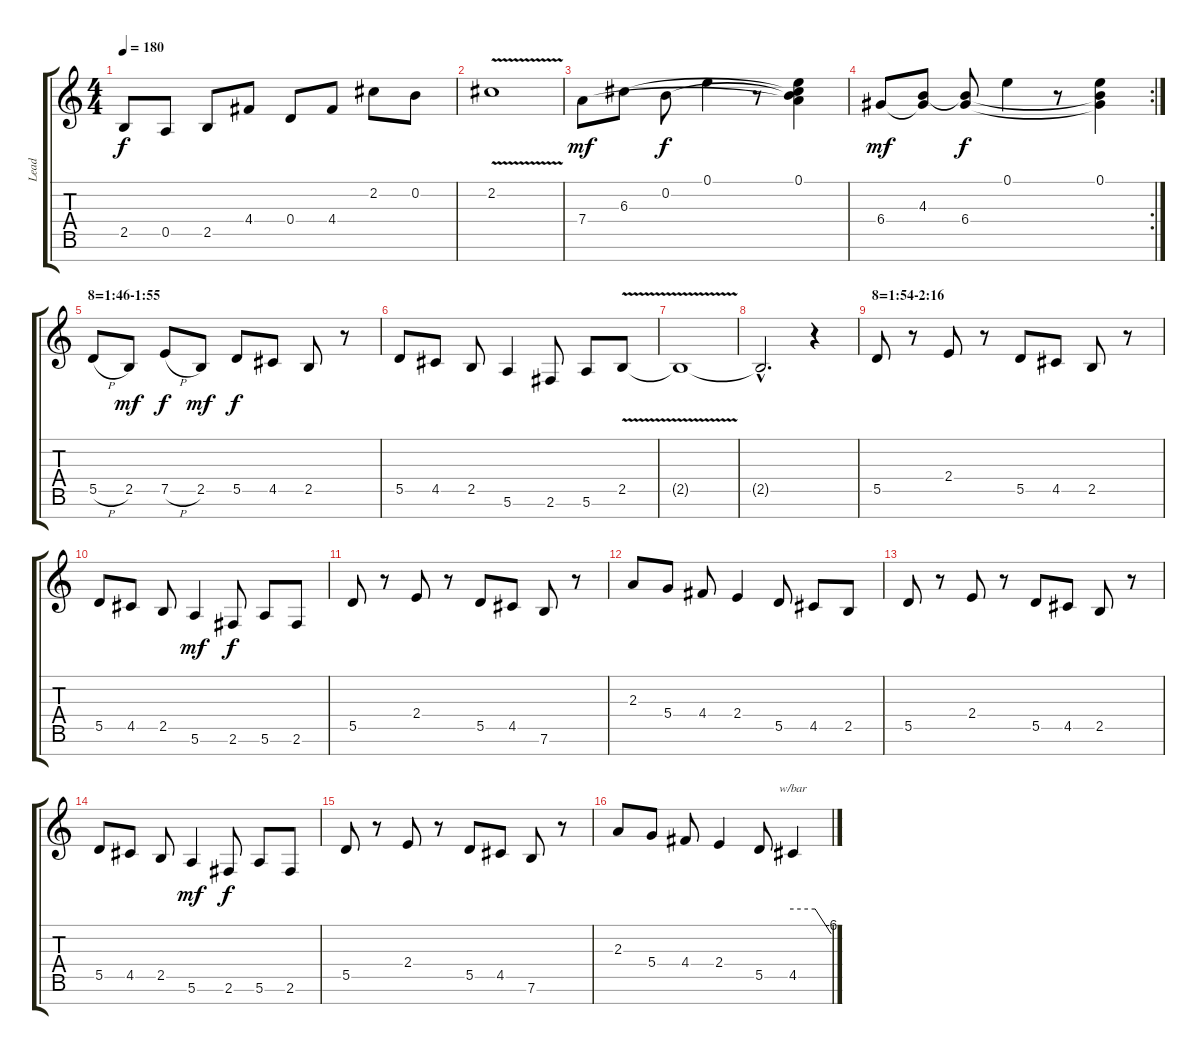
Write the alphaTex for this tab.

\track ("Lead" "Lead") {instrument distortionguitar}
\staff {score tabs}
\tuning (E4 B3 G3 D3 A2 E2 B1) {hide}
\ts (4 4)
\tempo 180
\clef g2
\ks c
2.5.8{dy f} 0.5.8 2.5.8 4.4.8 0.4.8 4.4.8 2.2.8 0.2.8 |
2.2{v}.1 |
7.4.8{dy mf} 6.3.8 0.2.8{dy f} 0.1.4 r.8 (0.1 0.2{t} 6.3{t} 7.4{t}).4 |
\rc 2
6.4.8{dy mf} (4.3 6.4{t}).8 (4.3{t} 6.4).8{dy f} 0.1.4 r.8 (0.1 4.3{t} 6.4{t}).4 |
\section ("" "8=1:46-1:55")
5.5{h}.8 2.5.8{dy mf} 7.5{h}.8{dy f} 2.5.8{dy mf} 5.5.8{dy f} 4.5.8 2.5.8 r.8 |
5.5.8 4.5.8 2.5.8 5.6.4 2.6.8 5.6.8 2.5{v}.8 |
2.5{t}.1 |
2.5{hac t}.2{d} r.4 |
\section ("" "8=1:54-2:16")
5.5.8 r.8 2.4.8 r.8 5.5.8 4.5.8 2.5.8 r.8 |
5.5.8 4.5.8 2.5.8 5.6.4{dy mf} 2.6.8{dy f} 5.6.8 2.6.8 |
5.5.8 r.8 2.4.8 r.8 5.5.8 4.5.8 7.6.8 r.8 |
2.3.8 5.4.8 4.4.8 2.4.4 5.5.8 4.5.8 2.5.8 |
5.5.8 r.8 2.4.8 r.8 5.5.8 4.5.8 2.5.8 r.8 |
5.5.8 4.5.8 2.5.8 5.6.4{dy mf} 2.6.8{dy f} 5.6.8 2.6.8 |
5.5.8 r.8 2.4.8 r.8 5.5.8 4.5.8 7.6.8 r.8 |
2.3.8 5.4.8 4.4.8 2.4.4 5.5.8 4.5.4{tbe (custom default 0 0 35 0 60 -24)}
